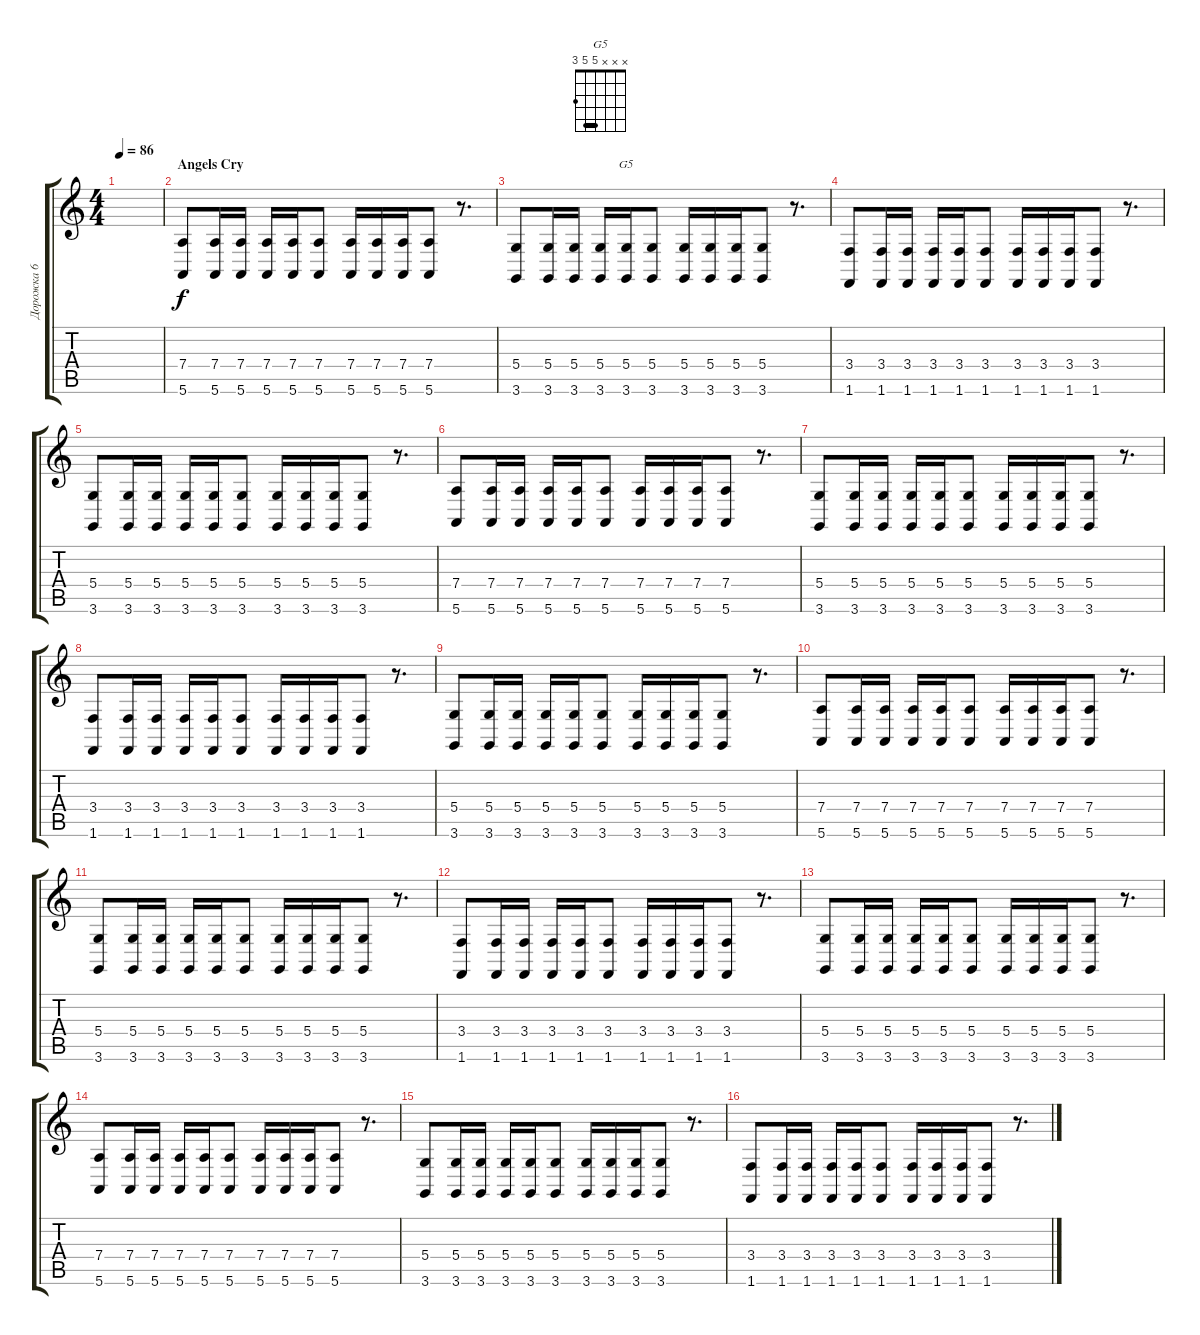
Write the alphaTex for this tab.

\track ("Дорожка 6" "Дорожка 6") {instrument melodictom}
\staff {score tabs}
\tuning (E4 B3 G3 D3 A2 E2) {hide}
\chord ("G5" x x x 5 5 3) {barre 5}
\ts (4 4)
\tempo 86
\clef g2
\ks c
|
\section ("" "Angels Cry")
(7.4 5.6).8 (7.4 5.6).16 (7.4 5.6).16 (7.4 5.6).16 (7.4 5.6).16 (7.4 5.6).8 (7.4 5.6).16 (7.4 5.6).16 (7.4 5.6).16 (7.4 5.6).8 r.8{d} |
(5.4 3.6).8 (5.4 3.6).16 (5.4 3.6).16 (5.4 3.6).16 (5.4 3.6).16{ch "G5"} (5.4 3.6).8 (5.4 3.6).16 (5.4 3.6).16 (5.4 3.6).16 (5.4 3.6).8 r.8{d} |
(3.4 1.6).8 (3.4 1.6).16 (3.4 1.6).16 (3.4 1.6).16 (3.4 1.6).16 (3.4 1.6).8 (3.4 1.6).16 (3.4 1.6).16 (3.4 1.6).16 (3.4 1.6).8 r.8{d} |
(5.4 3.6).8 (5.4 3.6).16 (5.4 3.6).16 (5.4 3.6).16 (5.4 3.6).16 (5.4 3.6).8 (5.4 3.6).16 (5.4 3.6).16 (5.4 3.6).16 (5.4 3.6).8 r.8{d} |
(7.4 5.6).8 (7.4 5.6).16 (7.4 5.6).16 (7.4 5.6).16 (7.4 5.6).16 (7.4 5.6).8 (7.4 5.6).16 (7.4 5.6).16 (7.4 5.6).16 (7.4 5.6).8 r.8{d} |
(5.4 3.6).8 (5.4 3.6).16 (5.4 3.6).16 (5.4 3.6).16 (5.4 3.6).16 (5.4 3.6).8 (5.4 3.6).16 (5.4 3.6).16 (5.4 3.6).16 (5.4 3.6).8 r.8{d} |
(3.4 1.6).8 (3.4 1.6).16 (3.4 1.6).16 (3.4 1.6).16 (3.4 1.6).16 (3.4 1.6).8 (3.4 1.6).16 (3.4 1.6).16 (3.4 1.6).16 (3.4 1.6).8 r.8{d} |
(5.4 3.6).8 (5.4 3.6).16 (5.4 3.6).16 (5.4 3.6).16 (5.4 3.6).16 (5.4 3.6).8 (5.4 3.6).16 (5.4 3.6).16 (5.4 3.6).16 (5.4 3.6).8 r.8{d} |
(7.4 5.6).8 (7.4 5.6).16 (7.4 5.6).16 (7.4 5.6).16 (7.4 5.6).16 (7.4 5.6).8 (7.4 5.6).16 (7.4 5.6).16 (7.4 5.6).16 (7.4 5.6).8 r.8{d} |
(5.4 3.6).8 (5.4 3.6).16 (5.4 3.6).16 (5.4 3.6).16 (5.4 3.6).16 (5.4 3.6).8 (5.4 3.6).16 (5.4 3.6).16 (5.4 3.6).16 (5.4 3.6).8 r.8{d} |
(3.4 1.6).8 (3.4 1.6).16 (3.4 1.6).16 (3.4 1.6).16 (3.4 1.6).16 (3.4 1.6).8 (3.4 1.6).16 (3.4 1.6).16 (3.4 1.6).16 (3.4 1.6).8 r.8{d} |
(5.4 3.6).8 (5.4 3.6).16 (5.4 3.6).16 (5.4 3.6).16 (5.4 3.6).16 (5.4 3.6).8 (5.4 3.6).16 (5.4 3.6).16 (5.4 3.6).16 (5.4 3.6).8 r.8{d} |
(7.4 5.6).8 (7.4 5.6).16 (7.4 5.6).16 (7.4 5.6).16 (7.4 5.6).16 (7.4 5.6).8 (7.4 5.6).16 (7.4 5.6).16 (7.4 5.6).16 (7.4 5.6).8 r.8{d} |
(5.4 3.6).8 (5.4 3.6).16 (5.4 3.6).16 (5.4 3.6).16 (5.4 3.6).16 (5.4 3.6).8 (5.4 3.6).16 (5.4 3.6).16 (5.4 3.6).16 (5.4 3.6).8 r.8{d} |
(3.4 1.6).8 (3.4 1.6).16 (3.4 1.6).16 (3.4 1.6).16 (3.4 1.6).16 (3.4 1.6).8 (3.4 1.6).16 (3.4 1.6).16 (3.4 1.6).16 (3.4 1.6).8 r.8{d}
